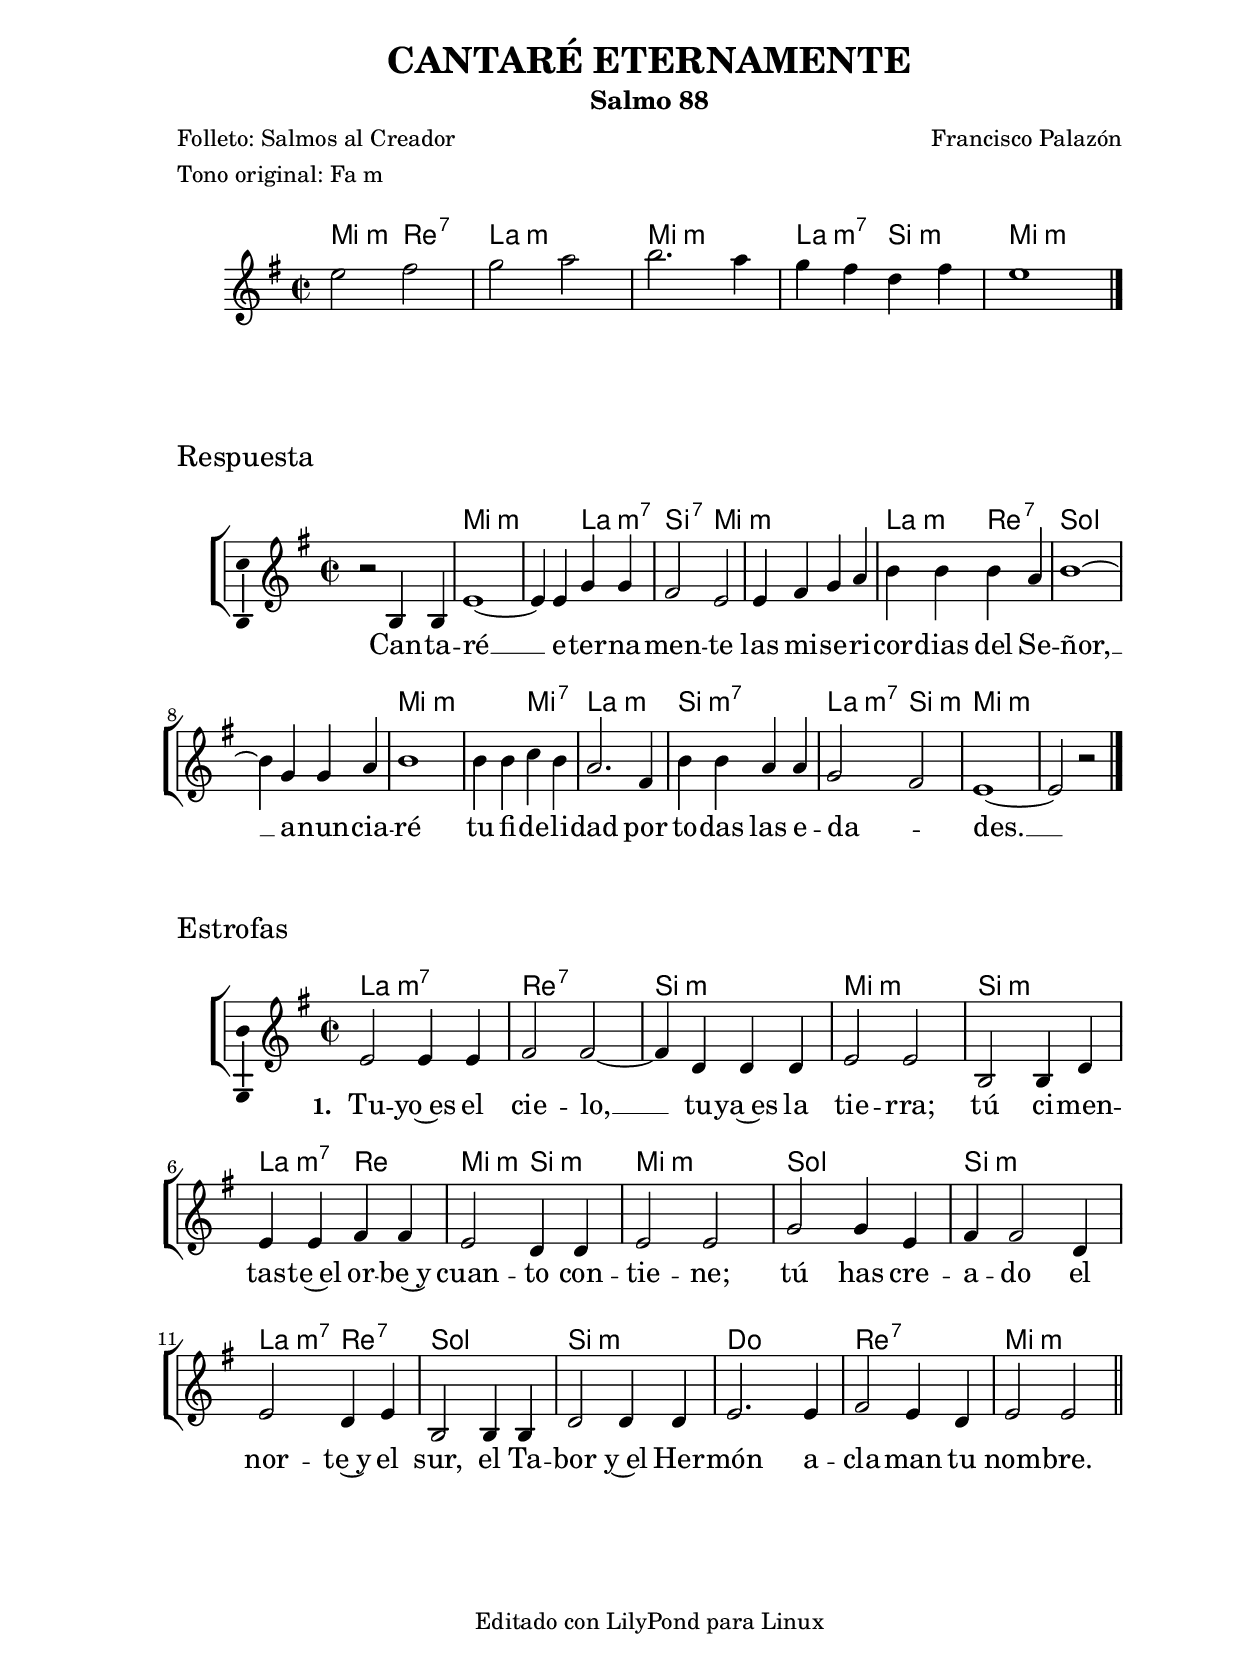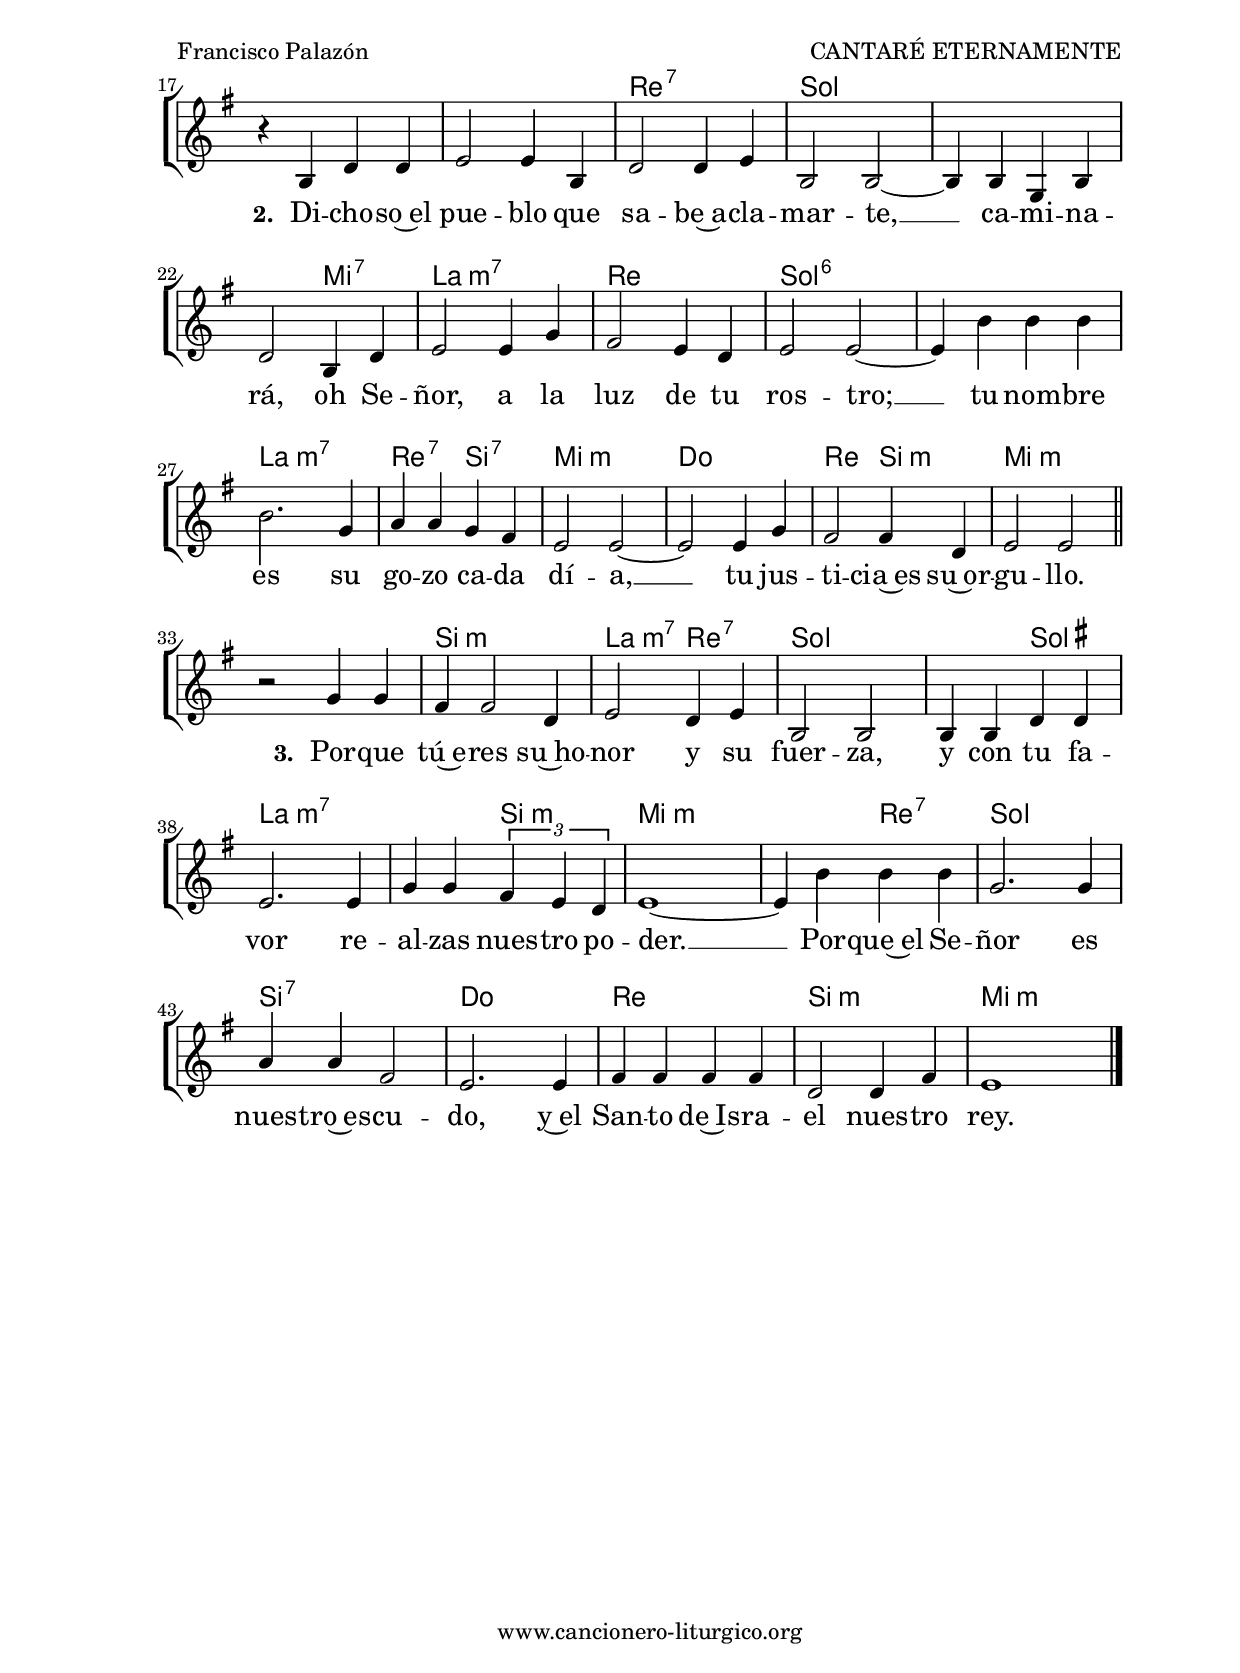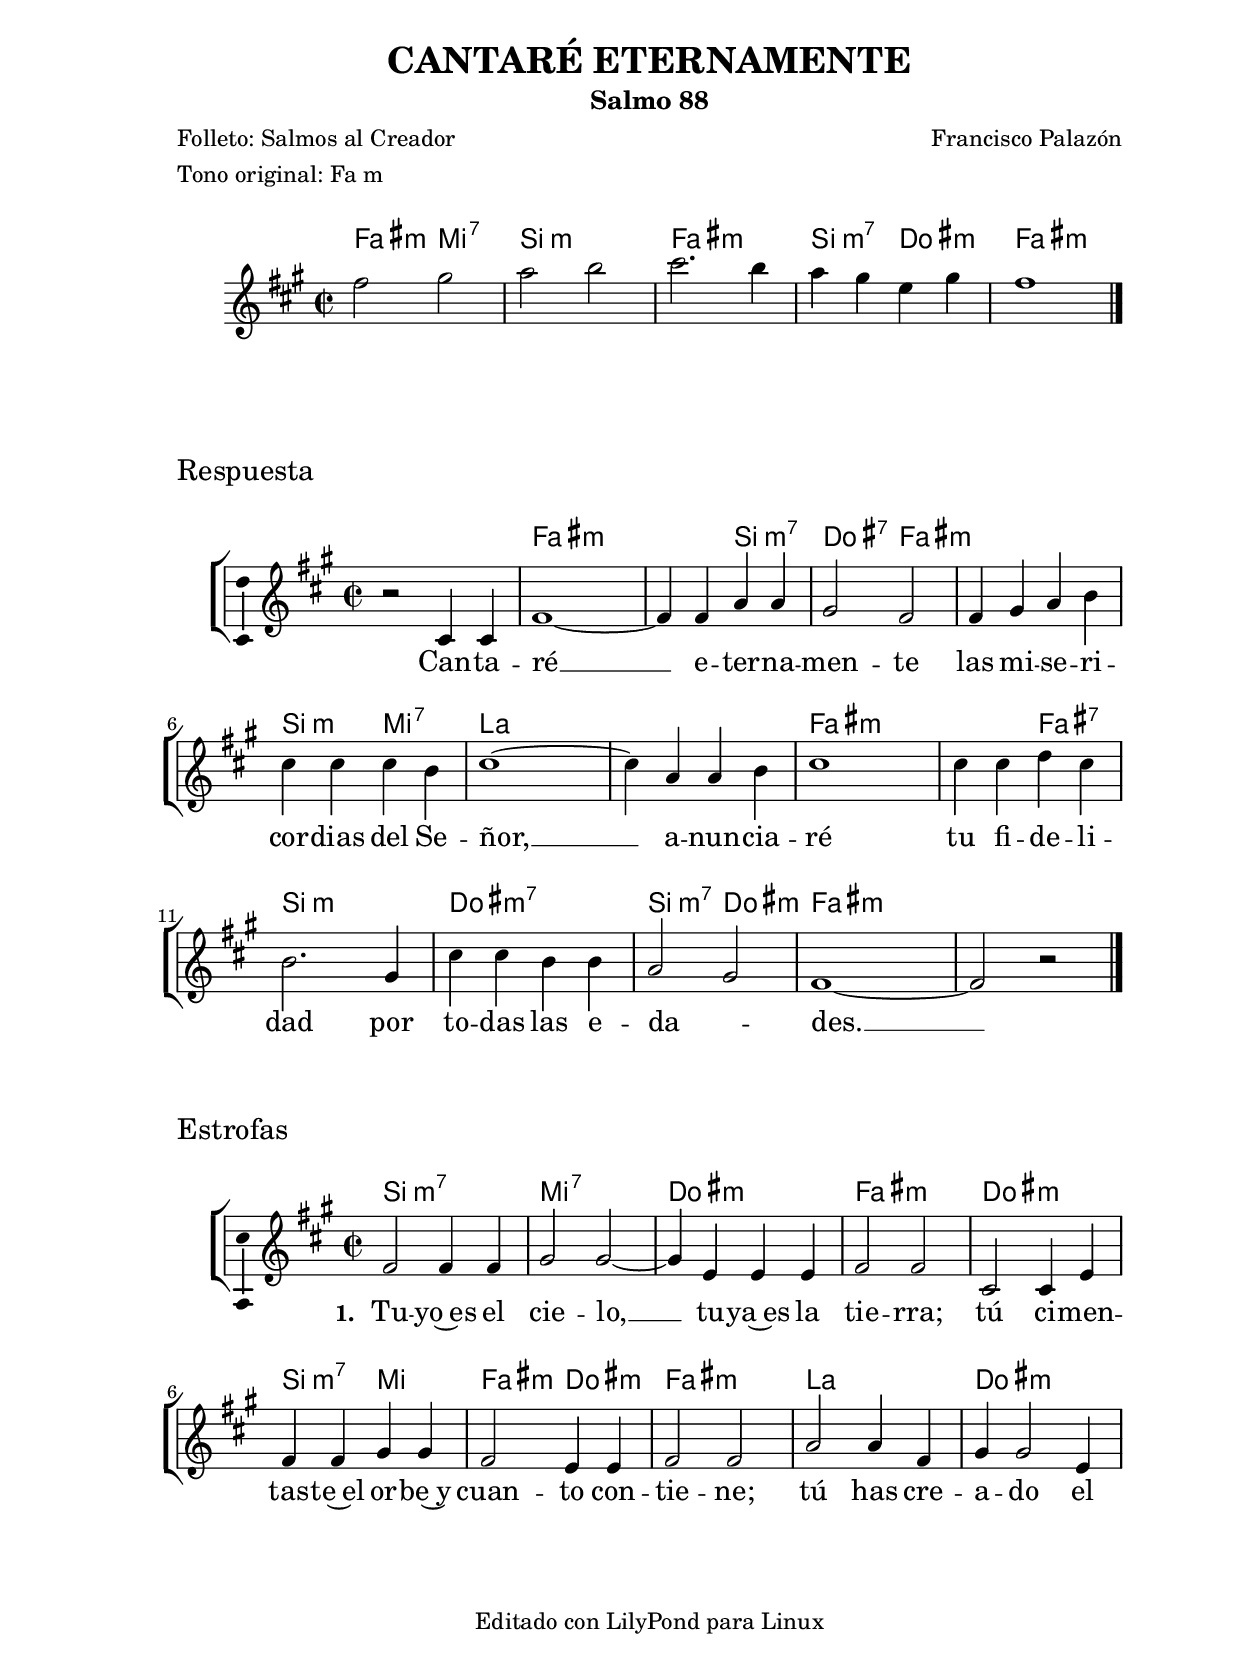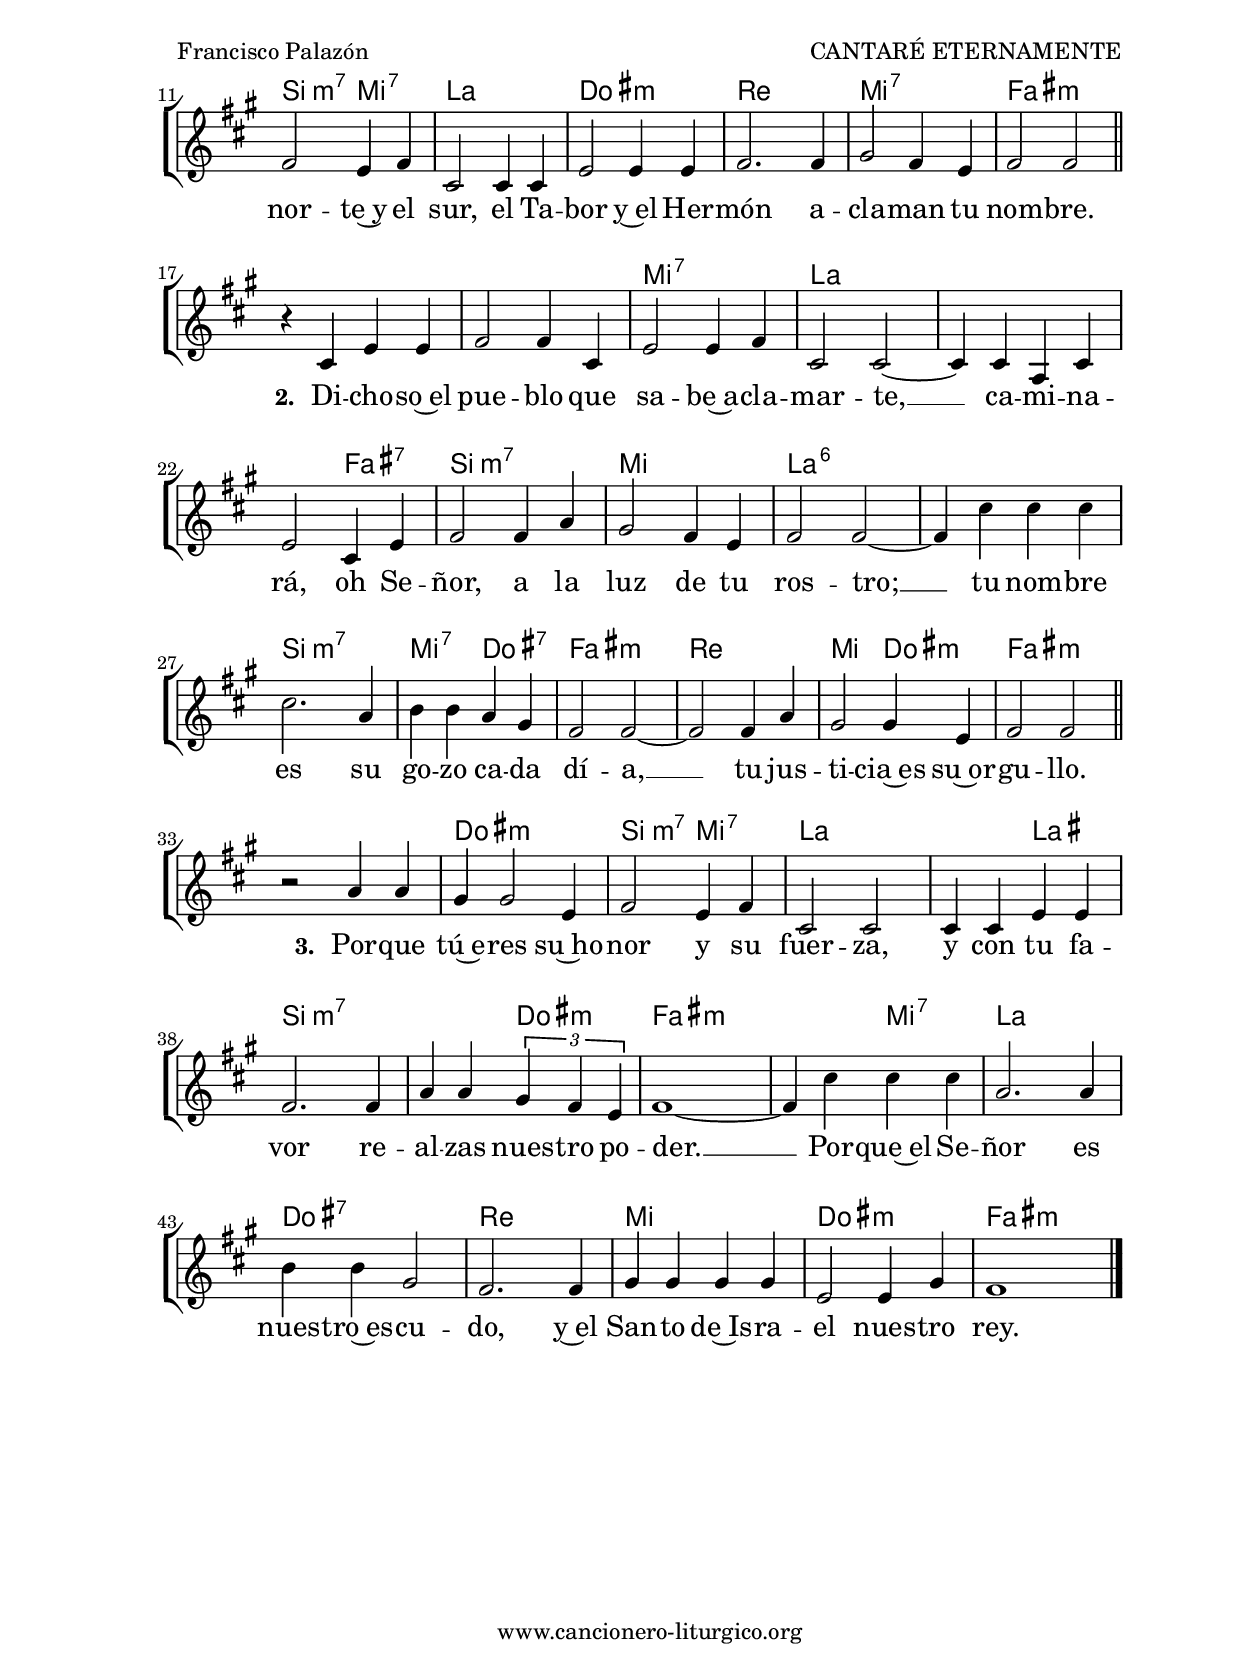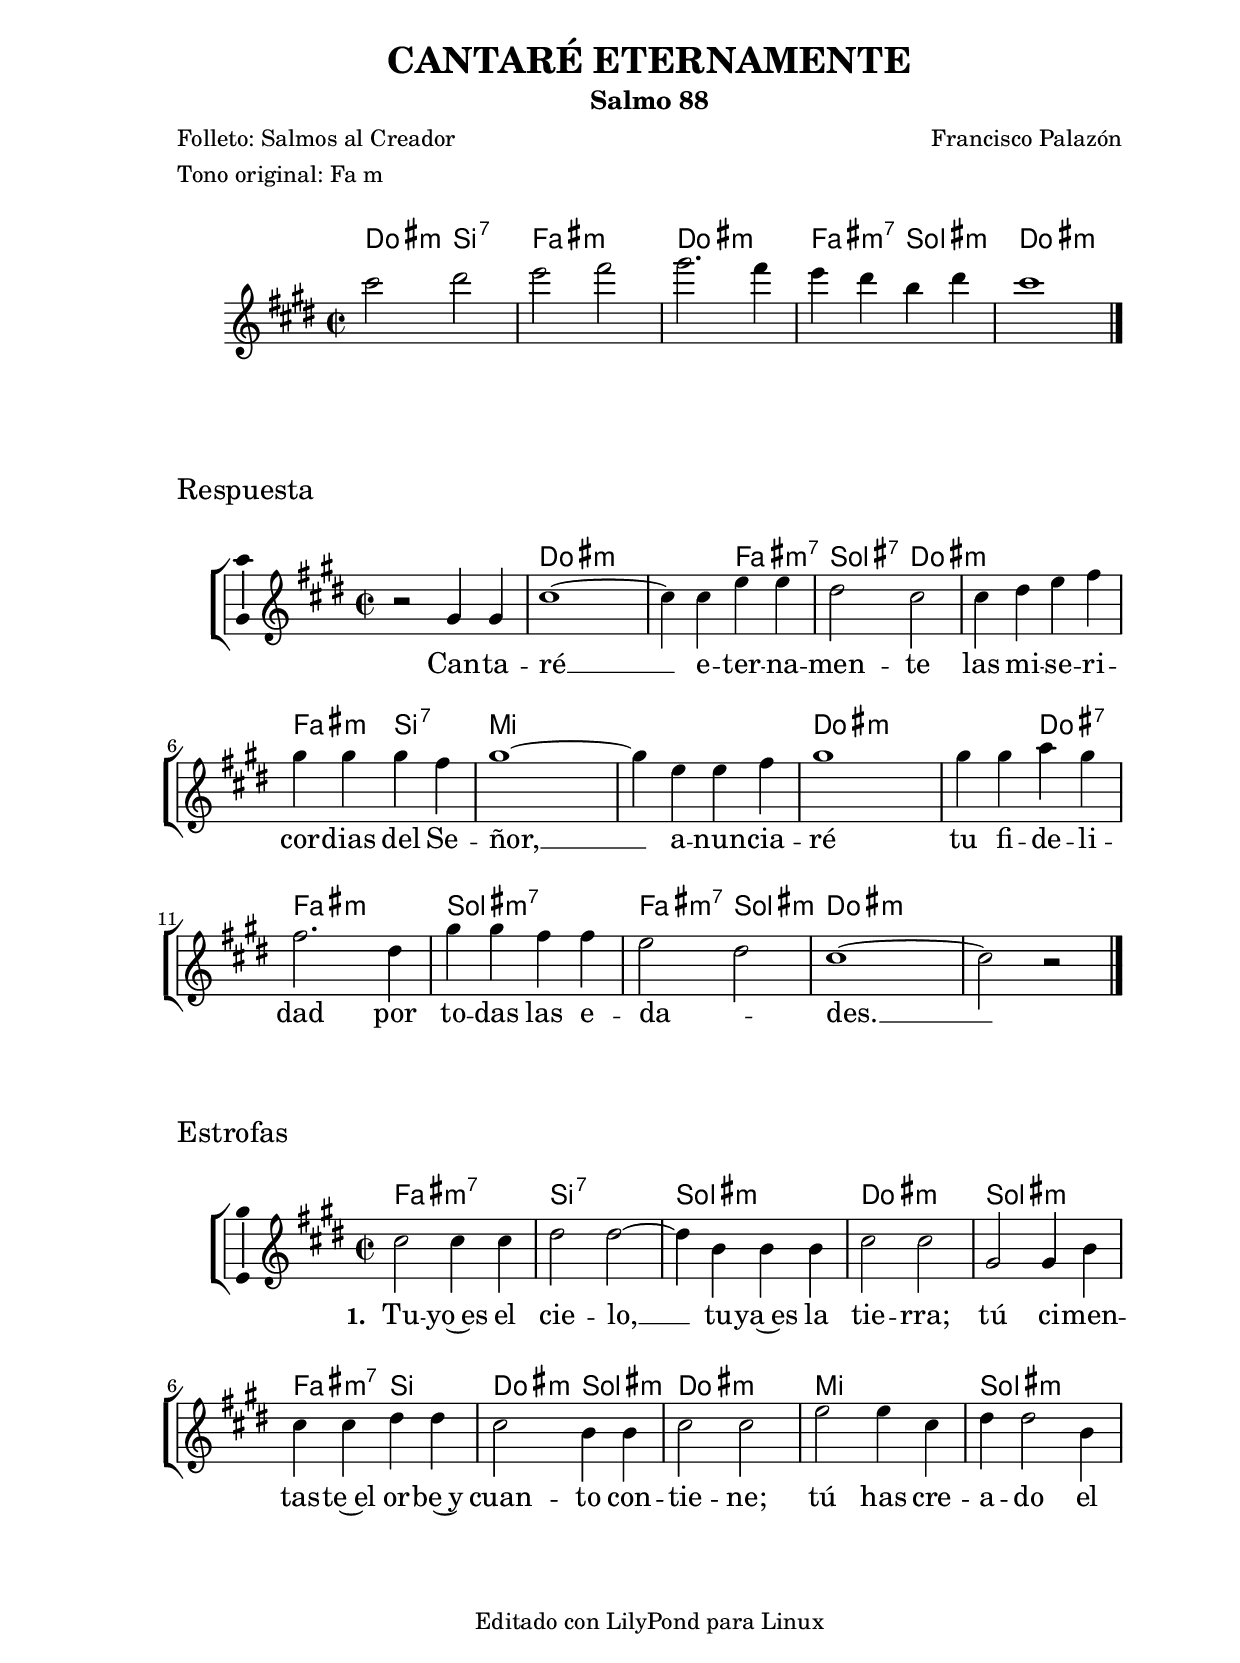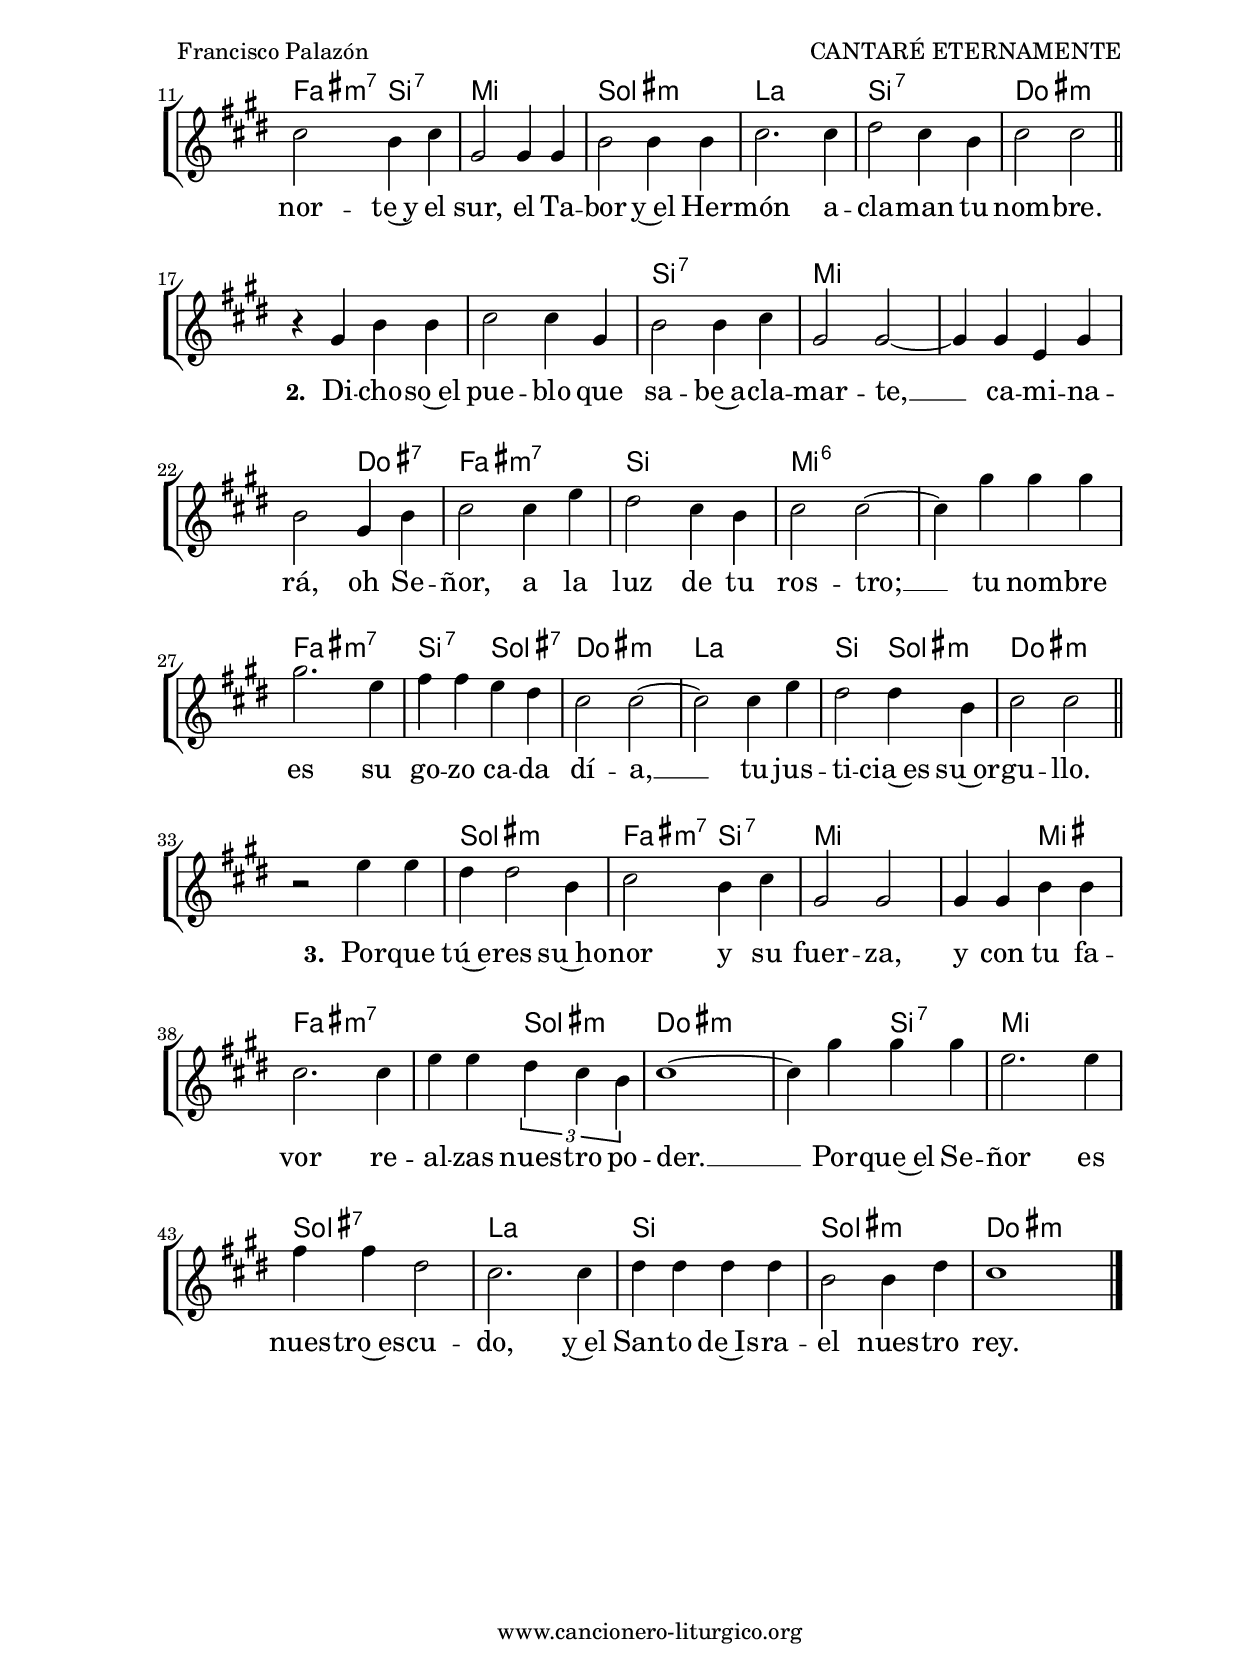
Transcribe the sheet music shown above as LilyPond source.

%
%para convertir .midi en .wav:
%timidity filename.midi -Ow -o finename.wav
%
%
%Para convertir de .wav a .mp3:
%lame -h -m j filename.wav
%
%
%para escuchar el midi:
%timidity nombrefichero.midi
%


%versión de lilypond para la que se ha escrito esta partitura:
\version "2.16.0"

	%Tamaño papel
	#(set-default-paper-size "a4")
	%Tamaño partitura
	#(set-global-staff-size 20)
	%No responde al pulsar sobre una nota
	#(ly:set-option 'point-and-click #f)

%parámetros del encabezamiento:
\header {
	title = "CANTARÉ ETERNAMENTE"
	subtitle = "Salmo 88"
	composer = "Francisco Palazón"
	poet = "Folleto: Salmos al Creador"
%%%	poet = "CLN 512"
	meter = "Tono original: Fa m"
	arranger = ""
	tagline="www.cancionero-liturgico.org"
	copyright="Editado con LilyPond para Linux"
	}

%parámetros asociados al papel:
\paper  {
	oddHeaderMarkup = \markup {\fill-line { \on-the-fly #not-first-page \fromproperty #'header:title \on-the-fly #not-first-page \fromproperty #'header:composer }}
	evenHeaderMarkup = \markup {\fill-line { \fromproperty #'header:composer \fromproperty #'header:title }}
	#(set-paper-size "a4")
	print-page-number = ##f
	first-page-number = 1
	print-first-page-number = ##f
	head-separation = 3.0 \cm
	top-margin = 2.0 \cm
	bottom-margin = 0.5\cm
	left-margin = 3.0 \cm
	line-width = 16.0 \cm 
	indent = 8\mm
	interscoreline = 2.\mm
	between-system-space = 15\mm
%	para que las partituras no llenen la hoja:
	ragged-bottom = ##t
%	idem para la última hoja:
	ragged-last-bottom = ##f
%	para que las partituras llenen el ancho del papel:
	ragged-last = ##f
	after-title-space = 2.5 \cm
%page-count=2
%system-count=8

	%Flexible Vertical Spacing
	markup-system-spacing =
	#'((basic-distance . 5) (minimum-distance . 3) (padding . 3))
	score-markup-spacing =
	#'((basic-distance . 15) (minimum-distance . 10) (padding . 3))
%	score-system-spacing =
%	#'((basic-distance . 15) (minimum-distance . 10) (padding . 5))
	system-system-spacing =
	#'((basic-distance . 5) (minimum-distance . 3) (padding . 3))
	markup-markup-spacing =
	#'((basic-distance . 20) (minimum-distance . 15) (padding . 3))
	last-bottom-spacing =
	#'((basic-distance . 5) (minimum-distance . 5) (padding . 3))
%	top-system-spacing =
%	#'((basic-distance . 10) (minimum-distance . 5) (padding . 3))
%	top-markup-spacing =
%	#'((basic-distance . 15) (minimum-distance . 10) (padding . 3))

	}


%parámetros que afectan a toda la partitura:
global =  {
	%clave de sol (G):
	\clef G
	%armadura:
	\transpose f e
	\key f \minor
	\tempo 4=150
	\set Score.tempoHideNote = ##t
	}


%%%%%%%%%%%%%%%%%%%%%%%%%%%%%%%%%%%%%%%%%%%%%%%%%%%%%%%
%%%%%%%%%%%%%%%%%%%%%%%%%%%%%%%%%%%%%%%%%%%%%%%%%%%%%%%
%%%%%%%%%%%%%%%%%%%%%%%%%%%%%%%%%%%%%%%%%%%%%%%%%%%%%%%


acordesintro = {
	\italianChords
	\chordmode {
	\transpose f e
{

f2:m ees:7 bes1:m f:m bes2:m7 c:m f1:m

}
}
}

melodiaintro = 
	\transpose f e
{
	\relative c''{

\time 2/2

f2 g
aes2 bes
c2. bes4
aes4 g ees g
f1

\bar "|."
}
}


textointro = \lyricmode {

	}

acordesintroStaff = \context ChordNames = acordesintroStaff <<
	\set chordChanges = ##t
	\acordesintro
	>>


vozintroStaff = \context Voice = vozintroStaff
<<
	\override Staff.StaffSymbol #'staff-space = #(magstep -0.35)
	\set Staff.midiInstrument = #"english horn"
	\set Staff.midiMinimumVolume = #0.7
	\set Staff.midiMaximumVolume = #0.9
	\global
	\melodiaintro
	>>

textointroStaff = \context Lyrics = textointroStaff <<
	\lyricsto vozintroStaff \textointro
	>>


%%%%%%%%%%%%%%%%%%%%%%%%%%%%%%%%%%%%%%%%%%%%%%%%%%%%%%%
%%%%%%%%%%%%%%%%%%%%%%%%%%%%%%%%%%%%%%%%%%%%%%%%%%%%%%%
%%%%%%%%%%%%%%%%%%%%%%%%%%%%%%%%%%%%%%%%%%%%%%%%%%%%%%%


acordesrespuno = {
	\italianChords
	\chordmode {
	\transpose f e
{

s1
f2:m s s bes:m7 c:7 f:m s s bes:m ees:7 aes s s s f:m s s f:7 bes:m s c:m7 s bes:m7 c:m f:m s s s

}
}
}

melodiarespuno = 
	\transpose f e
{
	\relative c'{

\time 2/2

r2 c4 c
f1~
f4 f aes aes
g2 f
f4 g aes bes
c4 c c bes
c1~
c4 aes aes bes
c1
c4 c des c
bes2. g4
c4 c bes bes aes2 g
f1~
f2 r2

\bar "|."
}
}


textorespuno = \lyricmode {

Can -- ta -- ré __
e -- ter -- na -- men -- te
las mi -- se -- ri -- cor -- dias del Se -- ñor, __
a -- nun -- cia -- ré tu fi -- de -- li -- dad
por to -- das las e -- da -- _ des. __

	}

acordesrespunoStaff = \context ChordNames = acordesrespunoStaff <<
	\set chordChanges = ##t
	\acordesrespuno
	>>


vozrespunoStaff = \context Voice = vozrespunoStaff
\with {\consists "Ambitus_engraver"}
<<
%	\set Staff.instrumentName = ""
%	\set Staff.shortInstrumentName = ""
%	\set Staff.midiInstrument = #"clarinet"
%	\set Staff.midiInstrument = #"cello"
%	\set Staff.midiInstrument = #"flute"
	\set Staff.midiInstrument = #"electric guitar (jazz)"
%	\set Staff.midiInstrument = #"english horn"
%	\set Staff.midiInstrument = #"violin"
%	\set Staff.midiInstrument = #"glockenspiel"
	\set Staff.midiMinimumVolume = #0.7
	\set Staff.midiMaximumVolume = #0.9
	\global
	\melodiarespuno
	>>

textorespunoStaff = \context Lyrics = textorespunoStaff <<
	\lyricsto vozrespunoStaff \textorespuno
	>>


%%%%%%%%%%%%%%%%%%%%%%%%%%%%%%%%%%%%%%%%%%%%%%%%%%%%%%%
%%%%%%%%%%%%%%%%%%%%%%%%%%%%%%%%%%%%%%%%%%%%%%%%%%%%%%%
%%%%%%%%%%%%%%%%%%%%%%%%%%%%%%%%%%%%%%%%%%%%%%%%%%%%%%%


acordesrespest = {
	\italianChords
	\chordmode {
	\transpose f e
{

bes2:m7 s ees:7 s c:m s f:m s c:m s bes:m7 ees f:m c:m f:m s aes s c:m s bes:m7 ees:7 aes s c:m s des s ees:7 s f:m s

s1
f1:m ees:7 aes s s2 f:7 bes:m7 s ees s aes:6 s s s bes:m7 s ees:7 c:7 f:m s des s ees c:m f:m s

s1
c2:m s bes:m7 ees:7 aes s s a bes:m7 s s c:m f:m s s ees:7 aes s c:7 s des s ees s c:m s f:m s

}
}
}

melodiarespest = 
	\transpose f e
{
	\relative c'{

\time 2/2

f2 f4 f
g2 g~
g4 ees ees ees
f2 f
c2 c4 ees
f4 f g g
f2 ees4 ees
f2 f
aes2 aes4 f
g4 g2 ees4
f2 ees4 f
c2 c4 c
ees2 ees4 ees
f2. f4
g2 f4 ees
f2 f

\bar "||"
\break

r4 c4 ees ees
f2 f4 c
ees2 ees4 f
c2 c~
c4 c aes c
ees2 c4 ees
f2 f4 aes
g2 f4 ees
f2 f~
f4 c' c c
c2. aes4
bes4 bes aes g
f2 f~
f2 f4 aes
g2 g4 ees
f2 f

\bar "||"
\break

r2 aes4 aes
g4 g2 ees4
f2 ees4 f
c2 c
c4 c ees ees
f2. f4
aes4 aes \times 2/3 {g4 f ees}
f1~
f4 c' c c
aes2. aes4
bes4 bes g2
f2. f4
g4 g g g
ees2 ees4 g
f1

\bar "|."
}
}


textorespest = \lyricmode {

\set stanza =#"1. " Tu -- yo~es el cie -- lo, __ tu -- ya~es la tie -- rra;
tú ci -- men -- tas -- te~el or -- be~y cuan -- to con -- tie -- ne;
tú has cre -- a -- do el nor -- te~y el sur,
el Ta -- bor y~el Her -- món a -- cla -- man tu nom -- bre.

\set stanza =#"2. " Di -- cho -- so~el pue -- blo que sa -- be~a -- cla -- mar -- te, __
ca -- mi -- na -- rá, oh Se -- ñor, a la luz de tu ros -- tro; __
tu nom -- bre es su go -- zo ca -- da dí -- a, __
tu jus -- ti -- cia~es su~or -- gu -- llo.

\set stanza =#"3. " Por -- que tú~e -- res su~ho -- nor y su fuer -- za,
y con tu fa -- vor re -- al -- zas nues -- tro po -- der. __
Por -- que~el Se -- ñor es nues -- tro~es -- cu -- do,
y~el San -- to de~Is -- ra -- el nues -- tro rey.

	}

acordesrespestStaff = \context ChordNames = acordesrespestStaff <<
	\set chordChanges = ##t
	\acordesrespest
	>>


vozrespestStaff = \context Voice = vozrespestStaff
\with {\consists "Ambitus_engraver"}
<<
%	\set Staff.instrumentName = ""
%	\set Staff.shortInstrumentName = ""
%	\set Staff.midiInstrument = #"clarinet"
%	\set Staff.midiInstrument = #"cello"
%	\set Staff.midiInstrument = #"flute"
	\set Staff.midiInstrument = #"electric guitar (jazz)"
%	\set Staff.midiInstrument = #"english horn"
%	\set Staff.midiInstrument = #"violin"
%	\set Staff.midiInstrument = #"glockenspiel"
	\set Staff.midiMinimumVolume = #0.7
	\set Staff.midiMaximumVolume = #0.9
	\global
	\melodiarespest
	>>

textorespestStaff = \context Lyrics = textorespestStaff <<
	\lyricsto vozrespestStaff \textorespest
	>>


%%%%%%%%%%%%%%%%%%%%%%%%%%%%%%%%%%%%%%%%%%%%%%%%%%%%%%%
%%%%%%%%%%%%%%%%%%%%%%%%%%%%%%%%%%%%%%%%%%%%%%%%%%%%%%%
%%%%%%%%%%%%%%%%%%%%%%%%%%%%%%%%%%%%%%%%%%%%%%%%%%%%%%%


\book {
	\score {
		\context ChoirStaff {
%			\override StaffGroup.SystemStartBracket #'collapse-height = #1
%			\override Score.SystemStartBar #'collapse-height = #1
			<<
			\acordesintroStaff
			\vozintroStaff
			\textointroStaff
			>>
			}
		\layout {
	    		\context {
				\Lyrics
				\override LyricText #'font-size = #2
				}
	   		 \context {
				\Score
				\override StaffSymbol #'staff-space = #(magstep +3)
				}
			}
		}
	\score {
		\context ChoirStaff {
			\override StaffGroup.SystemStartBracket #'collapse-height = #1
			\override Score.SystemStartBar #'collapse-height = #1
			<<
			\acordesrespunoStaff
			\vozrespunoStaff
			\textorespunoStaff
			>>
			}
		\layout {
	    		\context {
				\Lyrics
				\override LyricText #'font-size = #2
				}
	   		 \context {
				\Score
				\override StaffSymbol #'staff-space = #(magstep +3)
				}
			}
		\header{piece=\markup{\fontsize #2 "Respuesta"}}
		}
	\score {
		\context ChoirStaff {
			\override StaffGroup.SystemStartBracket #'collapse-height = #1
			\override Score.SystemStartBar #'collapse-height = #1
			<<
			\acordesrespestStaff
			\vozrespestStaff
			\textorespestStaff
			>>
			}
		\layout {
	    		\context {
				\Lyrics
				\override LyricText #'font-size = #2
				}
	   		 \context {
				\Score
				\override StaffSymbol #'staff-space = #(magstep +3)
				}
			}
		\header{piece=\markup{\fontsize #2 "Estrofas"}}
		}
	\score {
		\unfoldRepeats
		\context ChoirStaff {
			<<
			\acordesintroStaff
			\vozintroStaff
			>>
			<<
			\acordesrespunoStaff
			\vozrespunoStaff
			>>
			<<
			\acordesrespestStaff
			\vozrespestStaff
			>>
			}
		\midi {
	  		\context {
	  			\Score
				tempoWholesPerMinute = #(ly:make-moment 70 4)
				}
			}
		\header{piece=\markup{\fontsize #2 "Respuesta"}}
		}
	}

#(define output-suffix "C")
\book {
	\score {
		\context ChoirStaff {
%			\override StaffGroup.SystemStartBracket #'collapse-height = #1
%			\override Score.SystemStartBar #'collapse-height = #1
\transpose c d
			<<
			\acordesintroStaff
			\vozintroStaff
			\textointroStaff
			>>
			}
		\layout {
	    		\context {
				\Lyrics
				\override LyricText #'font-size = #2
				}
	   		 \context {
				\Score
				\override StaffSymbol #'staff-space = #(magstep +3)
				}
			}
		}
	\score {
		\context ChoirStaff {
			\override StaffGroup.SystemStartBracket #'collapse-height = #1
			\override Score.SystemStartBar #'collapse-height = #1
\transpose c d
			<<
			\acordesrespunoStaff
			\vozrespunoStaff
			\textorespunoStaff
			>>
			}
		\layout {
	    		\context {
				\Lyrics
				\override LyricText #'font-size = #2
				}
	   		 \context {
				\Score
				\override StaffSymbol #'staff-space = #(magstep +3)
				}
			}
		\header{piece=\markup{\fontsize #2 "Respuesta"}}
		}
	\score {
		\context ChoirStaff {
			\override StaffGroup.SystemStartBracket #'collapse-height = #1
			\override Score.SystemStartBar #'collapse-height = #1
\transpose c d
			<<
			\acordesrespestStaff
			\vozrespestStaff
			\textorespestStaff
			>>
			}
		\layout {
	    		\context {
				\Lyrics
				\override LyricText #'font-size = #2
				}
	   		 \context {
				\Score
				\override StaffSymbol #'staff-space = #(magstep +3)
				}
			}
		\header{piece=\markup{\fontsize #2 "Estrofas"}}
		}
	}

#(define output-suffix "S")
\book {
	\score {
		\context ChoirStaff {
%			\override StaffGroup.SystemStartBracket #'collapse-height = #1
%			\override Score.SystemStartBar #'collapse-height = #1
\transpose c a
			<<
			\acordesintroStaff
			\vozintroStaff
			\textointroStaff
			>>
			}
		\layout {
	    		\context {
				\Lyrics
				\override LyricText #'font-size = #2
				}
	   		 \context {
				\Score
				\override StaffSymbol #'staff-space = #(magstep +3)
				}
			}
		}
	\score {
		\context ChoirStaff {
			\override StaffGroup.SystemStartBracket #'collapse-height = #1
			\override Score.SystemStartBar #'collapse-height = #1
\transpose c a
			<<
			\acordesrespunoStaff
			\vozrespunoStaff
			\textorespunoStaff
			>>
			}
		\layout {
	    		\context {
				\Lyrics
				\override LyricText #'font-size = #2
				}
	   		 \context {
				\Score
				\override StaffSymbol #'staff-space = #(magstep +3)
				}
			}
		\header{piece=\markup{\fontsize #2 "Respuesta"}}
		}
	\score {
		\context ChoirStaff {
			\override StaffGroup.SystemStartBracket #'collapse-height = #1
			\override Score.SystemStartBar #'collapse-height = #1
\transpose c a
			<<
			\acordesrespestStaff
			\vozrespestStaff
			\textorespestStaff
			>>
			}
		\layout {
	    		\context {
				\Lyrics
				\override LyricText #'font-size = #2
				}
	   		 \context {
				\Score
				\override StaffSymbol #'staff-space = #(magstep +3)
				}
			}
		\header{piece=\markup{\fontsize #2 "Estrofas"}}
		}
	}



